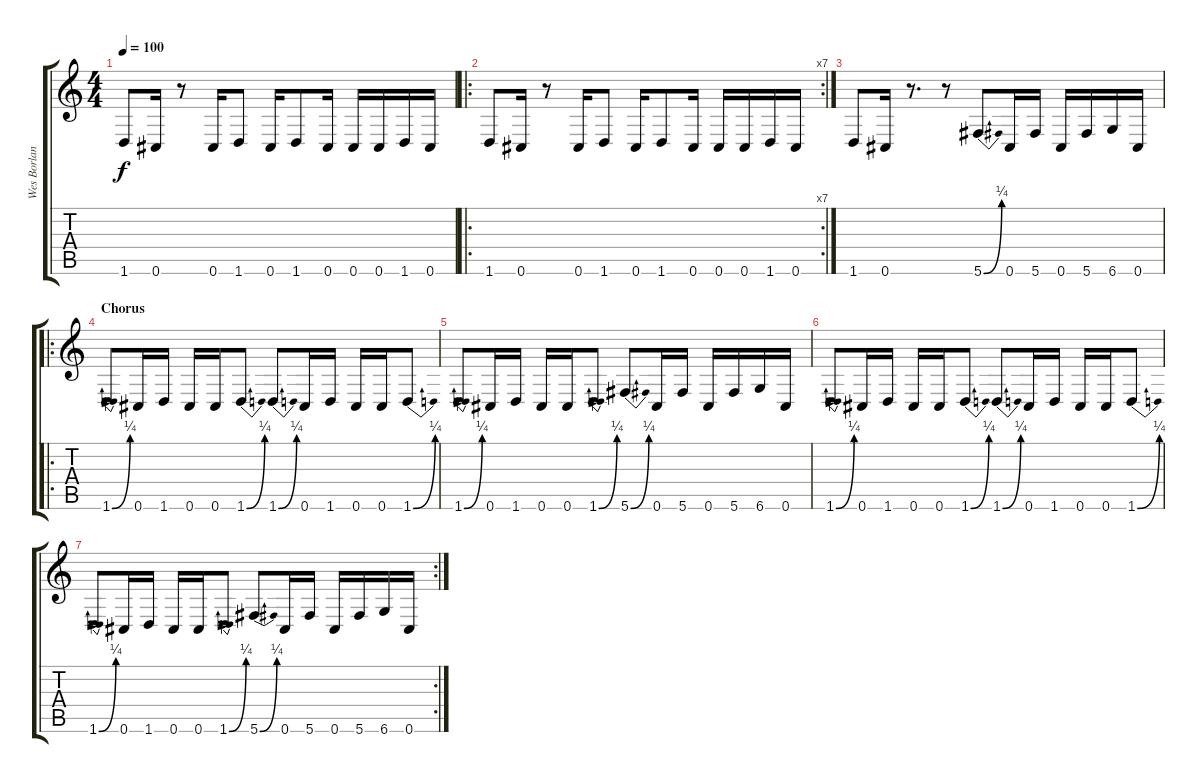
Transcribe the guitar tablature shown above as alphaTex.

\track ("Wes Borland" "Wes Borlan") {instrument distortionguitar}
\staff {score tabs}
\tuning (Db4 Ab3 E3 B2 Gb2 Db2) {hide}
\ts (4 4)
\tempo 100
\clef g2
\ks c
1.6.8{dy f} 0.6.16 r.8 0.6.16 1.6.8 0.6.16 1.6.8 0.6.16 0.6.16 0.6.16 1.6.16 0.6.16 |
\ro
\rc 7
1.6.8 0.6.16 r.8 0.6.16 1.6.8 0.6.16 1.6.8 0.6.16 0.6.16 0.6.16 1.6.16 0.6.16 |
1.6.8 0.6.16 r.8{d} r.8 5.6{be (bend 0 0 60 1)}.8{balance 16 instrument overdrivenguitar} 0.6.16 5.6.16 0.6.16 5.6.16 6.6.16 0.6.16 |
\ro
\section ("" "Chorus")
1.6{be (bend 0 0 60 1)}.8{balance 8 instrument distortionguitar} 0.6.16 1.6.16 0.6.16 0.6.16 1.6{be (bend 0 0 60 1)}.8 1.6{be (bend 0 0 60 1)}.8 0.6.16 1.6.16 0.6.16 0.6.16 1.6{be (bend 0 0 60 1)}.8 |
1.6{be (bend 0 0 60 1)}.8 0.6.16 1.6.16 0.6.16 0.6.16 1.6{be (bend 0 0 60 1)}.8 5.6{be (bend 0 0 60 1)}.8 0.6.16 5.6.16 0.6.16 5.6.16 6.6.16 0.6.16 |
1.6{be (bend 0 0 60 1)}.8 0.6.16 1.6.16 0.6.16 0.6.16 1.6{be (bend 0 0 60 1)}.8 1.6{be (bend 0 0 60 1)}.8 0.6.16 1.6.16 0.6.16 0.6.16 1.6{be (bend 0 0 60 1)}.8 |
\rc 2
1.6{be (bend 0 0 60 1)}.8 0.6.16 1.6.16 0.6.16 0.6.16 1.6{be (bend 0 0 60 1)}.8 5.6{be (bend 0 0 60 1)}.8 0.6.16 5.6.16 0.6.16 5.6.16 6.6.16 0.6.16
